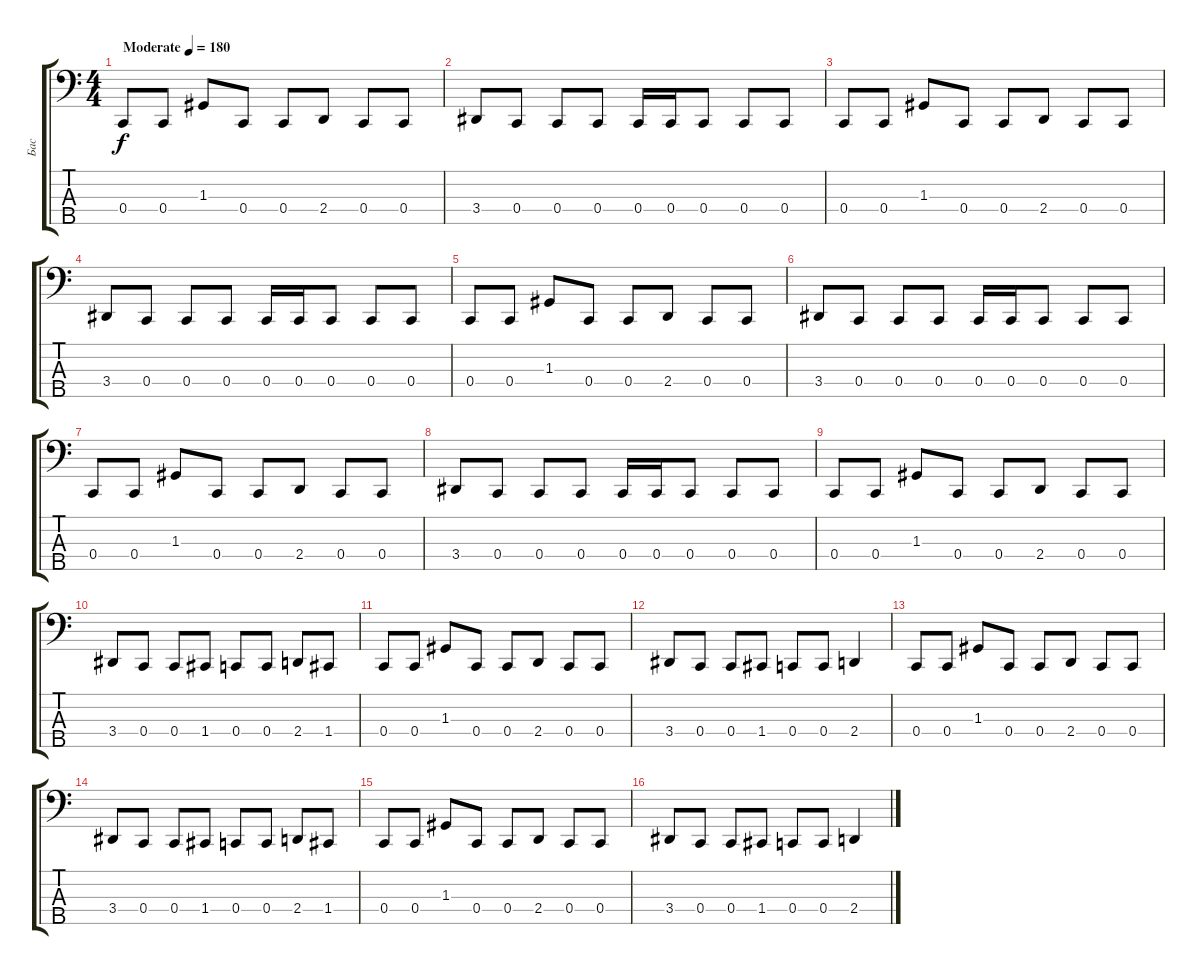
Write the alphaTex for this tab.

\track ("Бас" "Бас") {instrument electricbassfinger}
\staff {score tabs}
\tuning (F2 C2 G1 C1 A0) {hide}
\ts (4 4)
\tempo (180 "Moderate")
\clef f4
\ks c
0.4.8{dy f instrument electricbassfinger} 0.4.8 1.3.8 0.4.8 0.4.8 2.4.8 0.4.8 0.4.8 |
3.4.8 0.4.8 0.4.8 0.4.8 0.4.16 0.4.16 0.4.8 0.4.8 0.4.8 |
0.4.8 0.4.8 1.3.8 0.4.8 0.4.8 2.4.8 0.4.8 0.4.8 |
3.4.8 0.4.8 0.4.8 0.4.8 0.4.16 0.4.16 0.4.8 0.4.8 0.4.8 |
0.4.8 0.4.8 1.3.8 0.4.8 0.4.8 2.4.8 0.4.8 0.4.8 |
3.4.8 0.4.8 0.4.8 0.4.8 0.4.16 0.4.16 0.4.8 0.4.8 0.4.8 |
0.4.8 0.4.8 1.3.8 0.4.8 0.4.8 2.4.8 0.4.8 0.4.8 |
3.4.8 0.4.8 0.4.8 0.4.8 0.4.16 0.4.16 0.4.8 0.4.8 0.4.8 |
0.4.8 0.4.8 1.3.8 0.4.8 0.4.8 2.4.8 0.4.8 0.4.8 |
3.4.8 0.4.8 0.4.8 1.4.8 0.4.8 0.4.8 2.4.8 1.4.8 |
0.4.8 0.4.8 1.3.8 0.4.8 0.4.8 2.4.8 0.4.8 0.4.8 |
3.4.8 0.4.8 0.4.8 1.4.8 0.4.8 0.4.8 2.4.4 |
0.4.8 0.4.8 1.3.8 0.4.8 0.4.8 2.4.8 0.4.8 0.4.8 |
3.4.8 0.4.8 0.4.8 1.4.8 0.4.8 0.4.8 2.4.8 1.4.8 |
0.4.8 0.4.8 1.3.8 0.4.8 0.4.8 2.4.8 0.4.8 0.4.8 |
3.4.8 0.4.8 0.4.8 1.4.8 0.4.8 0.4.8 2.4.4
